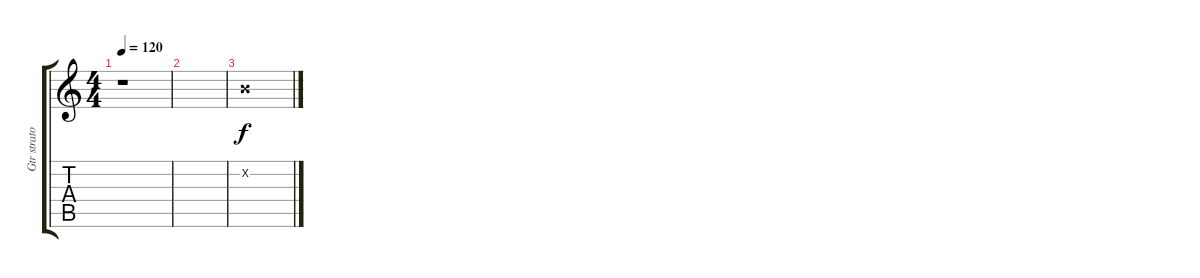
\track ("Gtr strato disto " "Gtr strato") {instrument distortionguitar}
\staff {score tabs}
\tuning (E4 B3 G3 C3 E2 B1) {hide}
\ts (4 4)
\tempo 120
\clef g2
\ks c
r.1{dy f} |
|
0.2{x}.1
